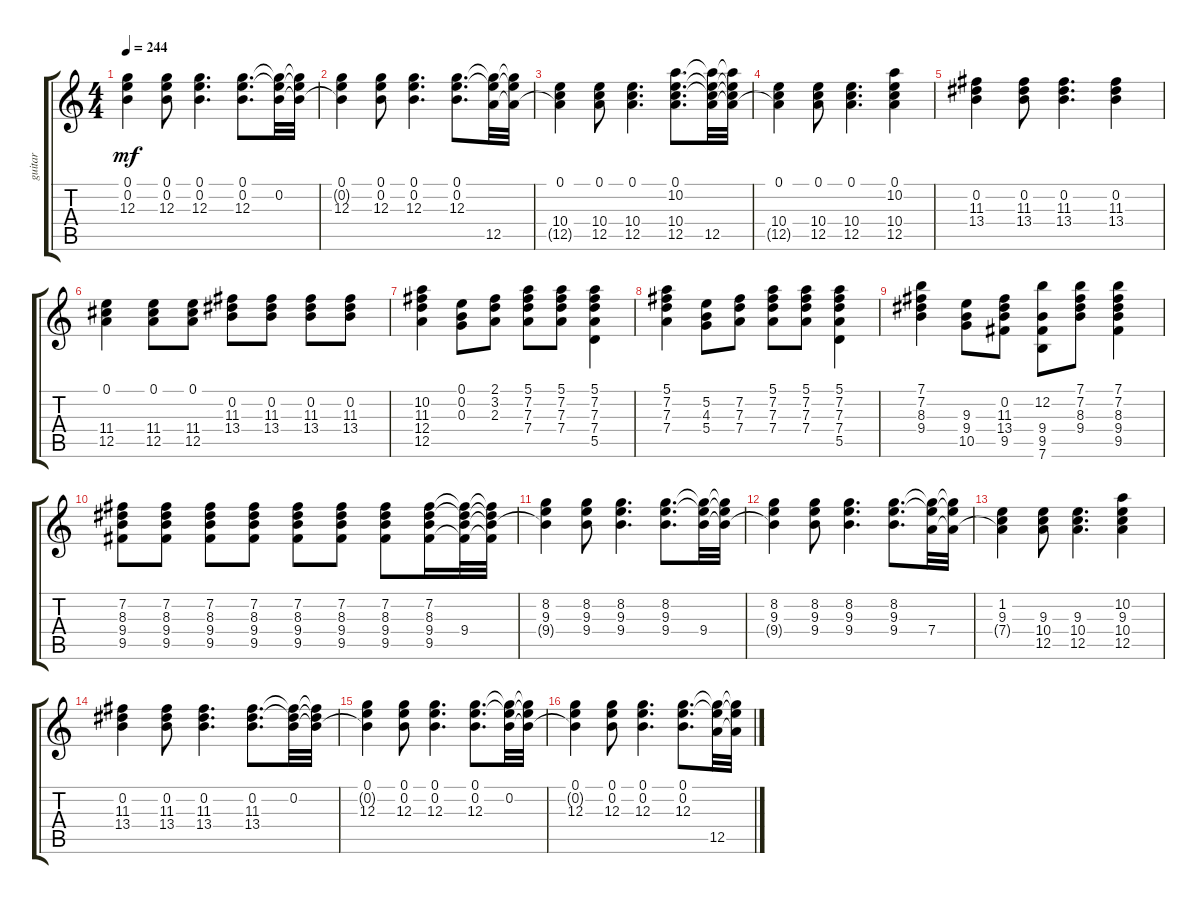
\track ("guitar" "guitar") {instrument overdrivenguitar}
\staff {score tabs}
\tuning (E4 B3 G3 D3 A2 E2) {hide}
\ts (4 4)
\tempo 244
\clef g2
\ks c
(0.1 0.2{t} 12.3).4{dy mf} (0.1 0.2 12.3).8 (0.1 0.2 12.3).4{d} (0.1 0.2 12.3).8{d} (0.1{t} 0.2 12.3{t}).32 (0.1{t} 0.2{t} 12.3{t}).32 |
(0.1 0.2{t} 12.3).4 (0.1 0.2 12.3).8 (0.1 0.2 12.3).4{d} (0.1 0.2 12.3).8{d} (0.1{t} 12.3{t} 12.5).32 (0.1{t} 12.3{t} 12.5{t}).32 |
(0.1 10.4 12.5{t}).4 (0.1 10.4 12.5).8 (0.1 10.4 12.5).4{d} (0.1 10.2 10.4 12.5).8{d} (0.1{t} 10.2{t} 10.4{t} 12.5).32 (0.1{t} 10.2{t} 10.4{t} 12.5{t}).32 |
(0.1 10.4 12.5{t}).4 (0.1 10.4 12.5).8 (0.1 10.4 12.5).4{d} (0.1 10.2 10.4 12.5).4 |
(0.2 11.3 13.4).4 (0.2 11.3 13.4).8 (0.2 11.3 13.4).4{d} (0.2 11.3 13.4).4 |
(0.1 11.4 12.5).4 (0.1 11.4 12.5).8 (0.1 11.4 12.5).8 (0.2 11.3 13.4).8 (0.2 11.3 13.4).8 (0.2 11.3 13.4).8 (0.2 11.3 13.4).8 |
(10.2 11.3 12.4 12.5).4 (0.1 0.2 0.3).8 (2.1 3.2 2.3).8 (5.1 7.2 7.3 7.4).8 (5.1 7.2 7.3 7.4).8 (5.1 7.2 7.3 7.4 5.5).4 |
(5.1 7.2 7.3 7.4).4 (5.2 4.3 5.4).8 (7.2 7.3 7.4).8 (5.1 7.2 7.3 7.4).8 (5.1 7.2 7.3 7.4).8 (5.1 7.2 7.3 7.4 5.5).4 |
(7.1 7.2 8.3 9.4).4 (9.3 9.4 10.5).8 (0.2 11.3 13.4 9.5).8 (12.2 9.4 9.5 7.6).8 (7.1 7.2 8.3 9.4).8 (7.1 7.2 8.3 9.4 9.5).4 |
(7.2 8.3 9.4 9.5).8 (7.2 8.3 9.4 9.5).8 (7.2 8.3 9.4 9.5).8 (7.2 8.3 9.4 9.5).8 (7.2 8.3 9.4 9.5).8 (7.2 8.3 9.4 9.5).8 (7.2 8.3 9.4 9.5).8 (7.2 8.3 9.4 9.5).16 (7.2{t} 8.3{t} 9.4 9.5{t}).32 (7.2{t} 8.3{t} 9.4{t} 9.5{t}).32 |
(8.2 9.3 9.4{t}).4 (8.2 9.3 9.4).8 (8.2 9.3 9.4).4{d} (8.2 9.3 9.4).8{d} (8.2{t} 9.3{t} 9.4).32 (8.2{t} 9.3{t} 9.4{t}).32 |
(8.2 9.3 9.4{t}).4 (8.2 9.3 9.4).8 (8.2 9.3 9.4).4{d} (8.2 9.3 9.4).8{d} (8.2{t} 9.3{t} 7.4).32 (8.2{t} 9.3{t} 7.4{t}).32 |
(1.2 9.3 7.4{t}).4 (9.3 10.4 12.5).8 (9.3 10.4 12.5).4{d} (10.2 9.3 10.4 12.5).4 |
(0.2 11.3 13.4).4 (0.2 11.3 13.4).8 (0.2 11.3 13.4).4{d} (0.2 11.3 13.4).8{d} (0.2 11.3{t} 13.4{t}).32 (0.2{t} 11.3{t} 13.4{t}).32 |
(0.1 0.2{t} 12.3).4 (0.1 0.2 12.3).8 (0.1 0.2 12.3).4{d} (0.1 0.2 12.3).8{d} (0.1{t} 0.2 12.3{t}).32 (0.1{t} 0.2{t} 12.3{t}).32 |
(0.1 0.2{t} 12.3).4 (0.1 0.2 12.3).8 (0.1 0.2 12.3).4{d} (0.1 0.2 12.3).8{d} (0.1{t} 12.3{t} 12.5).32 (0.1{t} 12.3{t} 12.5{t}).32
